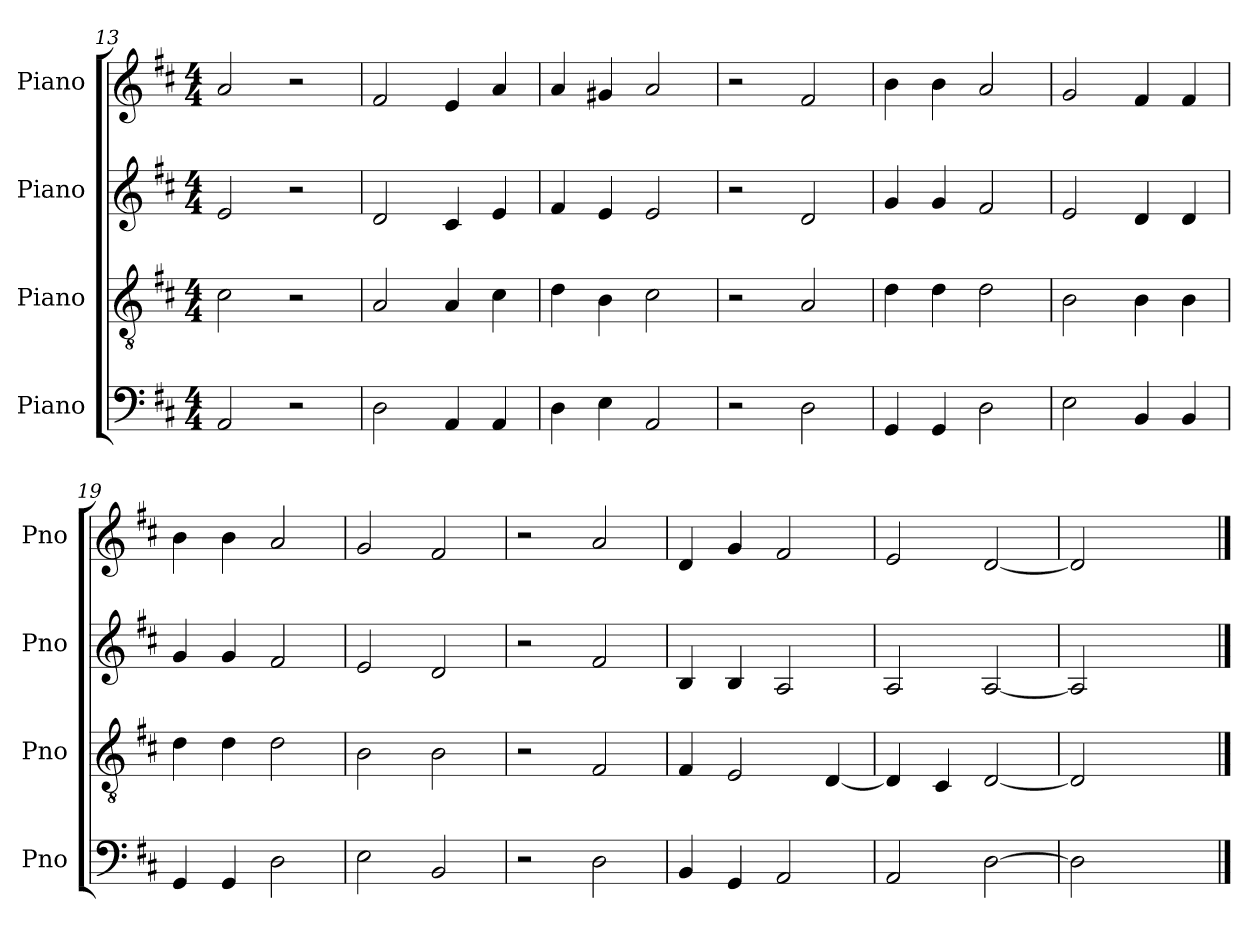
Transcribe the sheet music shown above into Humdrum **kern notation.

**kern	**kern	**kern	**kern
*part4	*part3	*part2	*part1
*staff4	*staff3	*staff2	*staff1
*I"Piano	*I"Piano	*I"Piano	*I"Piano
*I'Pno	*I'Pno	*I'Pno	*I'Pno
*clefF4	*clefGv2	*clefG2	*clefG2
*k[f#c#]	*k[f#c#]	*k[f#c#]	*k[f#c#]
*M4/4	*M4/4	*M4/4	*M4/4
=13	=13	=13	=13
2AA/	2c#\	2e/	2a/
2r	2r	2r	2r
=14	=14	=14	=14
2D\	2A/	2d/	2f#/
4AA/	4A/	4c#/	4e/
4AA/	4c#\	4e/	4a/
=15	=15	=15	=15
4D\	4d\	4f#/	4a/
4E\	4B\	4e/	4g#X/
2AA/	2c#\	2e/	2a/
=16	=16	=16	=16
2r	2r	2r	2r
2D\	2A/	2d/	2f#/
=17	=17	=17	=17
4GG/	4d\	4g/	4b\
4GG/	4d\	4g/	4b\
2D\	2d\	2f#/	2a/
=18	=18	=18	=18
2E\	2B\	2e/	2g/
4BB/	4B\	4d/	4f#/
4BB/	4B\	4d/	4f#/
=19	=19	=19	=19
4GG/	4d\	4g/	4b\
4GG/	4d\	4g/	4b\
2D\	2d\	2f#/	2a/
!!LO:LB:g=z
=20	=20	=20	=20
2E\	2B\	2e/	2g/
2BB/	2B\	2d/	2f#/
=21	=21	=21	=21
2r	2r	2r	2r
2D\	2F#/	2f#/	2a/
=22	=22	=22	=22
4BB/	4F#/	4B/	4d/
4GG/	2E/	4B/	4g/
2AA/	.	2A/	2f#/
.	[4D/	.	.
=23	=23	=23	=23
2AA/	4D/]	2A/	2e/
.	4C#/	.	.
[2D\	[2D/	[2A/	[2d/
=24	=24	=24	=24
2D\]	2D/]	2A/]	2d/]
2ryy	2ryy	2ryy	2ryy
==	==	==	==
*-	*-	*-	*-
